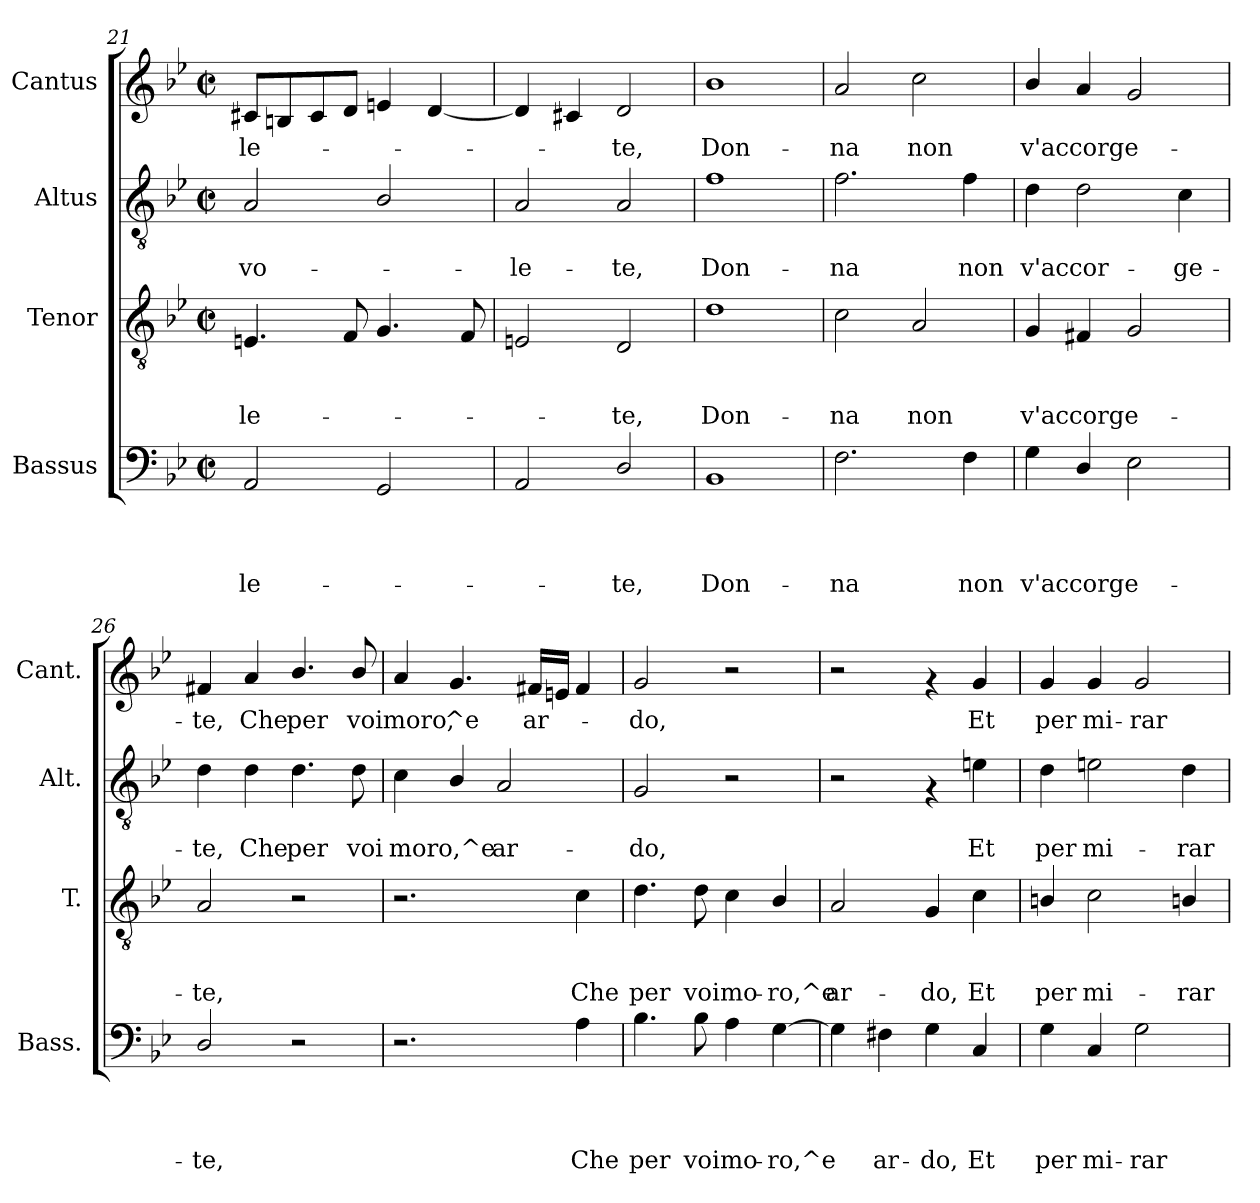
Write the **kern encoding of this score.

**kern	**text	**text	**text	**text	**kern	**text	**text	**text	**kern	**text	**text	**kern	**text
*part4	*part4	*part4	*part4	*part4	*part3	*part3	*part3	*part3	*part2	*part2	*part2	*part1	*part1
*staff4	*staff4	*staff4	*staff4	*staff4	*staff3	*staff3	*staff3	*staff3	*staff2	*staff2	*staff2	*staff1	*staff1
*I"Bassus	*	*	*	*	*I"Tenor	*	*	*	*I"Altus	*	*	*I"Cantus	*
*I'Bass.	*	*	*	*	*I'T.	*	*	*	*I'Alt.	*	*	*I'Cant.	*
!!LO:PB:g=z
*clefF4	*	*	*	*	*clefGv2	*	*	*	*clefGv2	*	*	*clefG2	*
*k[b-e-]	*	*	*	*	*k[b-e-]	*	*	*	*k[b-e-]	*	*	*k[b-e-]	*
*B-:	*	*	*	*	*B-:	*	*	*	*B-:	*	*	*B-:	*
*M2/2	*	*	*	*	*M2/2	*	*	*	*M2/2	*	*	*M2/2	*
*met(c|)	*	*	*	*	*met(c|)	*	*	*	*met(c|)	*	*	*met(c|)	*
=21	=21	=21	=21	=21	=21	=21	=21	=21	=21	=21	=21	=21	=21
!	!	!	!	!LO:LY:b	!	!	!	!LO:LY:b	!	!	!LO:LY:b	!	!LO:LY:b
2AA/	.	.	.	-le-	4.En/	.	.	-le-	2A/	.	vo-	8c#X/L	-le-
.	.	.	.	.	.	.	.	.	.	.	.	8Bn/	.
.	.	.	.	.	.	.	.	.	.	.	.	8c#/	.
.	.	.	.	.	8F/	.	.	.	.	.	.	8d/J	.
2GG/	.	.	.	.	4.G/	.	.	.	2B-/	.	.	4en/	.
.	.	.	.	.	.	.	.	.	.	.	.	[<4d/	.
.	.	.	.	.	8F/	.	.	.	.	.	.	.	.
=22	=22	=22	=22	=22	=22	=22	=22	=22	=22	=22	=22	=22	=22
!	!	!	!	!	!	!	!	!	!	!	!LO:LY:b	!	!
2AA/	.	.	.	.	2En/	.	.	.	2A/	.	-le-	4d/]	.
.	.	.	.	.	.	.	.	.	.	.	.	4c#X/	.
!	!	!	!	!LO:LY:b	!	!	!	!LO:LY:b	!	!	!LO:LY:b	!	!LO:LY:b
2D/	.	.	.	-te,	2D/	.	.	-te,	2A/	.	-te,	2d/	-te,
=23	=23	=23	=23	=23	=23	=23	=23	=23	=23	=23	=23	=23	=23
!	!	!	!	!LO:LY:b	!	!	!	!LO:LY:b	!	!	!LO:LY:b	!	!LO:LY:b
1BB-	.	.	.	Don-	1d	.	.	Don-	1f	.	Don-	1b-	Don-
=24	=24	=24	=24	=24	=24	=24	=24	=24	=24	=24	=24	=24	=24
!	!	!	!	!LO:LY:b	!	!	!	!LO:LY:b	!	!	!LO:LY:b	!	!LO:LY:b
2.F\	.	.	.	-na	2c\	.	.	-na	2.f\	.	-na	2a/	-na
!	!	!	!	!	!	!	!	!LO:LY:b	!	!	!	!	!LO:LY:b
.	.	.	.	.	2A/	.	.	non	.	.	.	2cc\	non
!	!	!	!	!LO:LY:b	!	!	!	!	!	!	!LO:LY:b	!	!
4F\	.	.	.	non	.	.	.	.	4f\	.	non	.	.
=25	=25	=25	=25	=25	=25	=25	=25	=25	=25	=25	=25	=25	=25
!	!	!	!	!LO:LY:b	!	!	!	!LO:LY:b	!	!	!LO:LY:b	!	!LO:LY:b
4G\	.	.	.	v'accorge-	4G/	.	.	v'accorge-	4d\	.	v'accor-	4b-/	v'accorge-
4D/	.	.	.	.	4F#X/	.	.	.	2d\	.	.	4a/	.
2E-\	.	.	.	.	2G/	.	.	.	.	.	.	2g/	.
!	!	!	!	!	!	!	!	!	!	!	!LO:LY:b	!	!
.	.	.	.	.	.	.	.	.	4c\	.	-ge-	.	.
=26	=26	=26	=26	=26	=26	=26	=26	=26	=26	=26	=26	=26	=26
!	!	!	!	!LO:LY:b	!	!	!	!LO:LY:b	!	!	!LO:LY:b	!	!LO:LY:b
2D/	.	.	.	-te,	2A/	.	.	-te,	4d\	.	-te,	4f#X/	-te,
!	!	!	!	!	!	!	!	!	!	!	!LO:LY:b	!	!LO:LY:b
.	.	.	.	.	.	.	.	.	4d\	.	Che	4a/	Che
!	!	!	!	!	!	!	!	!	!	!	!LO:LY:b	!	!LO:LY:b
2r	.	.	.	.	2r	.	.	.	4.d\	.	per	4.b-/	per
!	!	!	!	!	!	!	!	!	!	!	!LO:LY:b	!	!LO:LY:b
.	.	.	.	.	.	.	.	.	8d\	.	voi	8b-/	voi
=27	=27	=27	=27	=27	=27	=27	=27	=27	=27	=27	=27	=27	=27
!	!	!	!	!	!	!	!	!	!	!	!LO:LY:b	!	!LO:LY:b
2.r	.	.	.	.	2.r	.	.	.	4c\	.	moro,^e	4a/	moro,
!	!	!	!	!	!	!	!	!	!	!	!	!	!LO:LY:b
.	.	.	.	.	.	.	.	.	4B-/	.	.	4.g/	^e
!	!	!	!	!	!	!	!	!	!	!	!LO:LY:b	!	!
.	.	.	.	.	.	.	.	.	2A/	.	ar-	.	.
!	!	!	!	!	!	!	!	!	!	!	!	!	!LO:LY:b
.	.	.	.	.	.	.	.	.	.	.	.	16f#X/LL	ar-
.	.	.	.	.	.	.	.	.	.	.	.	16en/JJ	.
!	!	!	!	!LO:LY:b	!	!	!	!LO:LY:b	!	!	!	!	!
4A\	.	.	.	Che	4c\	.	.	Che	.	.	.	4f#/	.
!!LO:LB:g=z
=28	=28	=28	=28	=28	=28	=28	=28	=28	=28	=28	=28	=28	=28
!	!	!	!	!LO:LY:b	!	!	!	!LO:LY:b	!	!	!LO:LY:b	!	!LO:LY:b
4.B-\	.	.	.	per	4.d\	.	.	per	2G/	.	-do,	2g/	-do,
!	!	!	!	!LO:LY:b	!	!	!	!LO:LY:b	!	!	!	!	!
8B-\	.	.	.	voi	8d\	.	.	voi	.	.	.	.	.
!	!	!	!	!LO:LY:b	!	!	!	!LO:LY:b	!	!	!	!	!
4A\	.	.	.	mo-	4c\	.	.	mo-	2r	.	.	2r	.
!	!	!	!	!LO:LY:b	!	!	!	!LO:LY:b	!	!	!	!	!
[>4G\	.	.	.	-ro,^e	4B-/	.	.	-ro,^e	.	.	.	.	.
=29	=29	=29	=29	=29	=29	=29	=29	=29	=29	=29	=29	=29	=29
!	!	!	!	!	!	!	!	!LO:LY:b	!	!	!	!	!
4G\]	.	.	.	.	2A/	.	.	ar-	2r	.	.	2r	.
!	!	!	!	!LO:LY:b	!	!	!	!	!	!	!	!	!
4F#X\	.	.	.	ar-	.	.	.	.	.	.	.	.	.
!	!	!	!	!LO:LY:b	!	!	!	!LO:LY:b	!	!	!	!	!
4G\	.	.	.	-do,	4G/	.	.	-do,	4rF	.	.	4rf	.
!	!	!	!	!LO:LY:b	!	!	!	!LO:LY:b	!	!	!LO:LY:b	!	!LO:LY:b
4C/	.	.	.	Et	4c\	.	.	Et	4en\	.	Et	4g/	Et
=30	=30	=30	=30	=30	=30	=30	=30	=30	=30	=30	=30	=30	=30
!	!	!	!	!LO:LY:b	!	!	!	!LO:LY:b	!	!	!LO:LY:b	!	!LO:LY:b
4G\	.	.	.	per	4Bn/	.	.	per	4d\	.	per	4g/	per
!	!	!	!	!LO:LY:b	!	!	!	!LO:LY:b	!	!	!LO:LY:b	!	!LO:LY:b
4C/	.	.	.	mi-	2c\	.	.	mi-	2en\	.	mi-	4g/	mi-
!	!	!	!	!LO:LY:b	!	!	!	!	!	!	!	!	!LO:LY:b
2G\	.	.	.	-rar	.	.	.	.	.	.	.	2g/	-rar
!	!	!	!	!	!	!	!	!LO:LY:b	!	!	!LO:LY:b	!	!
.	.	.	.	.	4Bn/	.	.	-rar	4d\	.	-rar	.	.
=	=	=	=	=	=	=	=	=	=	=	=	=	=
*-	*-	*-	*-	*-	*-	*-	*-	*-	*-	*-	*-	*-	*-
